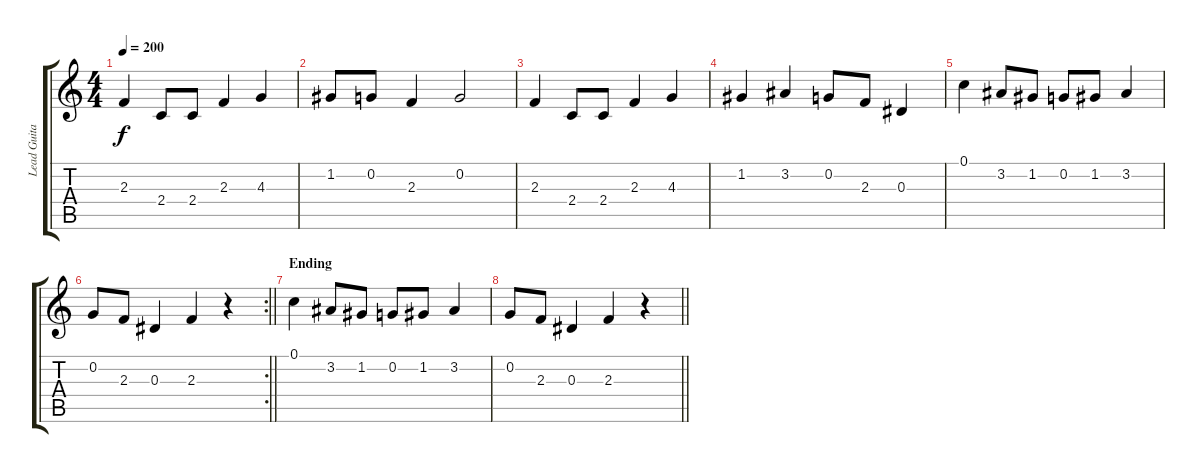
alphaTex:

\track ("Lead Guitar" "Lead Guita") {instrument distortionguitar}
\staff {score tabs}
\tuning (C4 G3 Eb3 Bb2 F2 C2) {hide}
\ts (4 4)
\tempo 200
\clef g2
\ks c
2.3.4{dy f} 2.4.8 2.4.8 2.3.4 4.3.4 |
1.2.8 0.2.8 2.3.4 0.2.2 |
2.3.4 2.4.8 2.4.8 2.3.4 4.3.4 |
1.2.4 3.2.4 0.2.8 2.3.8 0.3.4 |
0.1.4 3.2.8 1.2.8 0.2.8 1.2.8 3.2.4 |
\rc 2
\barLineRight lightlight
0.2.8 2.3.8 0.3.4 2.3.4 r.4 |
\section ("" "Ending")
0.1.4 3.2.8 1.2.8 0.2.8 1.2.8 3.2.4 |
\barLineRight lightlight
0.2.8 2.3.8 0.3.4 2.3.4 r.4
